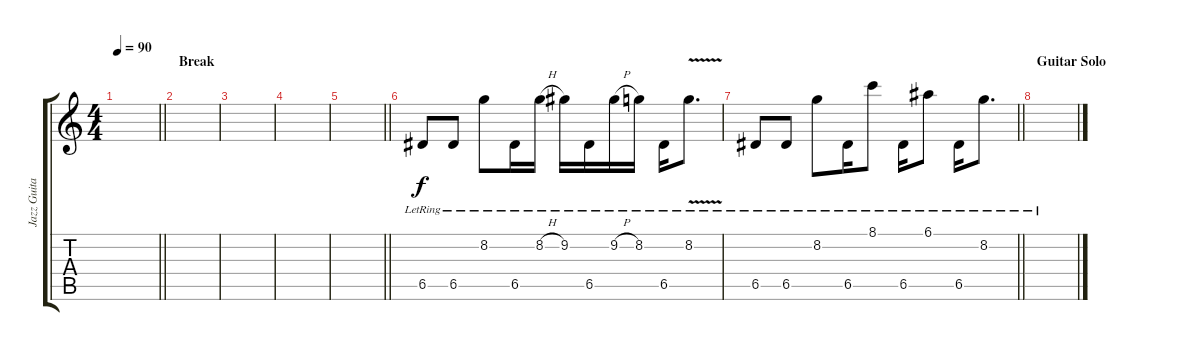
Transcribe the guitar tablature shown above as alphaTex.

\track ("Jazz Guitar" "Jazz Guita") {instrument electricguitarjazz}
\staff {score tabs}
\tuning (E4 B3 G3 D3 A2 E2) {hide}
\ts (4 4)
\tempo 90
\clef g2
\barLineRight lightlight
\ks c
|
\section ("" "Break")
|
|
|
\barLineRight lightlight
|
6.5{lr}.8 6.5{lr}.8 8.2{lr}.8 6.5{lr}.16 8.2{h lr}.16 9.2{lr}.16 6.5{lr}.16 9.2{h lr}.16 8.2{lr}.16 6.5{lr}.16 8.2{v lr}.8{d} |
\barLineRight lightlight
6.5{lr}.8 6.5{lr}.8 8.2{lr}.8 6.5{lr}.16 8.1{lr}.8 6.5{lr}.16 6.1{lr}.8 6.5{lr}.16 8.2{lr}.8{d} |
\section ("" "Guitar Solo")
